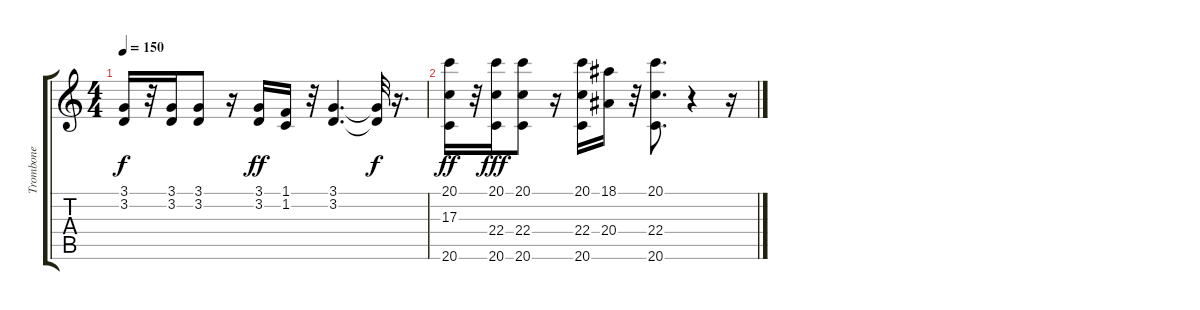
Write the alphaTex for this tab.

\track ("Trombone" "Trombone") {instrument trombone}
\staff {score tabs}
\tuning (E4 B3 G3 D3 A2 E2) {hide}
\ts (4 4)
\tempo 150
\clef g2
\ks c
(3.1 3.2).16{dy f} r.32 (3.1 3.2).16 (3.1 3.2).8 r.16 (3.1 3.2).16{dy ff} (1.1 1.2).16 r.32 (3.1 3.2).4{d} (3.1{t} 3.2{t}).32{dy f} r.16{d} |
(20.1 17.3 20.6).16{dy ff} r.32 (20.1 22.4 20.6).16{dy fff} (20.1 22.4 20.6).8 r.16 (20.1 22.4 20.6).16 (18.1 20.4).16 r.32 (20.1 22.4 20.6).8{d} r.4 r.16
